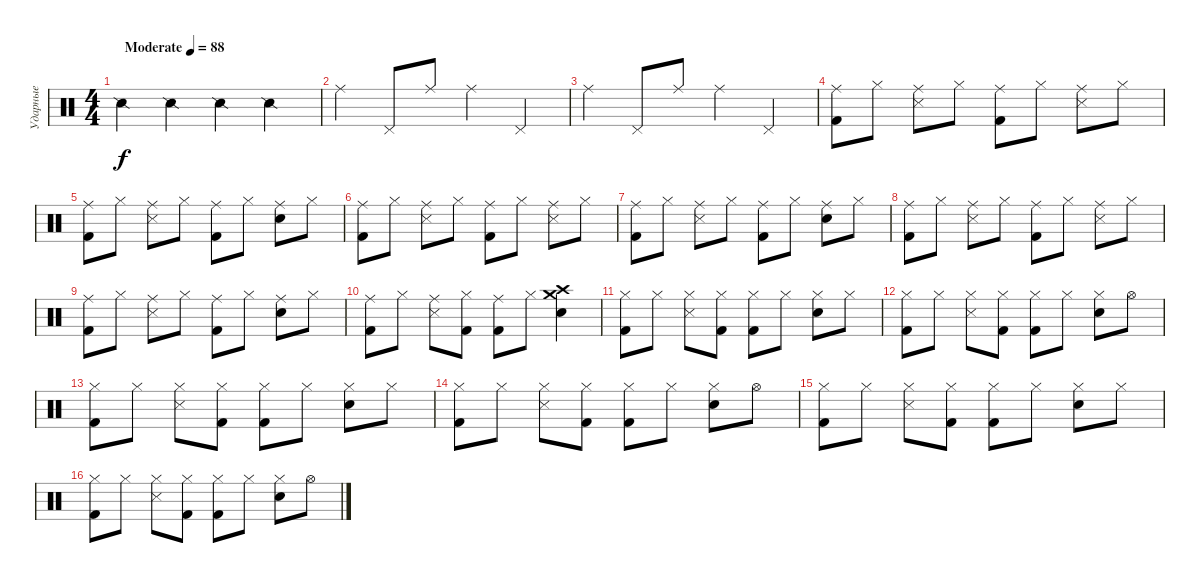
\track ("Ударные" "Ударные") {instrument percussion}
\staff {score}
\articulation defaults
\ts (4 4)
\tempo (88 "Moderate")
\clef neutral
\ks c "Snare (side stick) 2".4{dy f} "Snare (side stick) 2".4 "Snare (side stick) 2".4 "Snare (side stick) 2".4
|
"Ride (middle)".4 "Pedal Hi-Hat (hit)".8 "Ride (middle)".8 "Ride (middle)".4 "Pedal Hi-Hat (hit)".4 |
"Ride (middle)".4 "Pedal Hi-Hat (hit)".8 "Ride (middle)".8 "Ride (middle)".4 "Pedal Hi-Hat (hit)".4 |
("Ride (middle)" "Kick (hit) 2").8 "Hi-Hat (closed)".8 ("Ride (middle)" "Snare (side stick) 3").8 "Hi-Hat (closed)".8 ("Ride (middle)" "Kick (hit) 2").8 "Hi-Hat (closed)".8 ("Ride (middle)" "Snare (side stick) 3").8 "Hi-Hat (closed)".8 |
("Ride (middle)" "Kick (hit) 2").8 "Hi-Hat (closed)".8 ("Ride (middle)" "Snare (side stick) 3").8 "Hi-Hat (closed)".8 ("Ride (middle)" "Kick (hit) 2").8 "Hi-Hat (closed)".8 ("Ride (middle)" "Snare (hit) 2").8 "Hi-Hat (closed)".8 |
("Ride (middle)" "Kick (hit) 2").8 "Hi-Hat (closed)".8 ("Ride (middle)" "Snare (side stick) 3").8 "Hi-Hat (closed)".8 ("Ride (middle)" "Kick (hit) 2").8 "Hi-Hat (closed)".8 ("Ride (middle)" "Snare (side stick) 3").8 "Hi-Hat (closed)".8 |
("Ride (middle)" "Kick (hit) 2").8 "Hi-Hat (closed)".8 ("Ride (middle)" "Snare (side stick) 3").8 "Hi-Hat (closed)".8 ("Ride (middle)" "Kick (hit) 2").8 "Hi-Hat (closed)".8 ("Ride (middle)" "Snare (hit) 2").8 "Hi-Hat (closed)".8 |
("Ride (middle)" "Kick (hit) 2").8 "Hi-Hat (closed)".8 ("Ride (middle)" "Snare (side stick) 3").8 "Hi-Hat (closed)".8 ("Ride (middle)" "Kick (hit) 2").8 "Hi-Hat (closed)".8 ("Ride (middle)" "Snare (side stick) 3").8 "Hi-Hat (closed)".8 |
("Ride (middle)" "Kick (hit) 2").8 "Hi-Hat (closed)".8 ("Ride (middle)" "Snare (side stick) 3").8 "Hi-Hat (closed)".8 ("Ride (middle)" "Kick (hit) 2").8 "Hi-Hat (closed)".8 ("Ride (middle)" "Snare (hit) 2").8 "Hi-Hat (closed)".8 |
("Ride (middle)" "Kick (hit) 2").8 "Hi-Hat (closed)".8 ("Ride (middle)" "Snare (side stick) 3").8 ("Hi-Hat (closed)" "Kick (hit) 2").8 ("Ride (middle)" "Kick (hit) 2").8 "Hi-Hat (closed)".8 ("Crash medium (hit)" "Crash high (hit)" "Snare (hit) 2").4 |
("Hi-Hat (closed)" "Kick (hit) 2").8 "Hi-Hat (closed)".8 ("Hi-Hat (closed)" "Snare (side stick) 3").8 ("Hi-Hat (closed)" "Kick (hit) 2").8 ("Hi-Hat (closed)" "Kick (hit) 2").8 "Hi-Hat (closed)".8 ("Hi-Hat (closed)" "Snare (hit) 2").8 "Hi-Hat (closed)".8 |
("Hi-Hat (closed)" "Kick (hit) 2").8 "Hi-Hat (closed)".8 ("Hi-Hat (closed)" "Snare (side stick) 3").8 ("Hi-Hat (closed)" "Kick (hit) 2").8 ("Hi-Hat (closed)" "Kick (hit) 2").8 "Hi-Hat (closed)".8 ("Hi-Hat (closed)" "Snare (hit) 2").8 "Hi-Hat (open)".8 |
("Hi-Hat (closed)" "Kick (hit) 2").8 "Hi-Hat (closed)".8 ("Hi-Hat (closed)" "Snare (side stick) 3").8 ("Hi-Hat (closed)" "Kick (hit) 2").8 ("Hi-Hat (closed)" "Kick (hit) 2").8 "Hi-Hat (closed)".8 ("Hi-Hat (closed)" "Snare (hit) 2").8 "Hi-Hat (closed)".8 |
("Hi-Hat (closed)" "Kick (hit) 2").8 "Hi-Hat (closed)".8 ("Hi-Hat (closed)" "Snare (side stick) 3").8 ("Hi-Hat (closed)" "Kick (hit) 2").8 ("Hi-Hat (closed)" "Kick (hit) 2").8 "Hi-Hat (closed)".8 ("Hi-Hat (closed)" "Snare (hit) 2").8 "Hi-Hat (open)".8 |
("Hi-Hat (closed)" "Kick (hit) 2").8 "Hi-Hat (closed)".8 ("Hi-Hat (closed)" "Snare (side stick) 3").8 ("Hi-Hat (closed)" "Kick (hit) 2").8 ("Hi-Hat (closed)" "Kick (hit) 2").8 "Hi-Hat (closed)".8 ("Hi-Hat (closed)" "Snare (hit) 2").8 "Hi-Hat (closed)".8 |
("Hi-Hat (closed)" "Kick (hit) 2").8 "Hi-Hat (closed)".8 ("Hi-Hat (closed)" "Snare (side stick) 3").8 ("Hi-Hat (closed)" "Kick (hit) 2").8 ("Hi-Hat (closed)" "Kick (hit) 2").8 "Hi-Hat (closed)".8 ("Hi-Hat (closed)" "Snare (hit) 2").8 "Hi-Hat (open)".8
